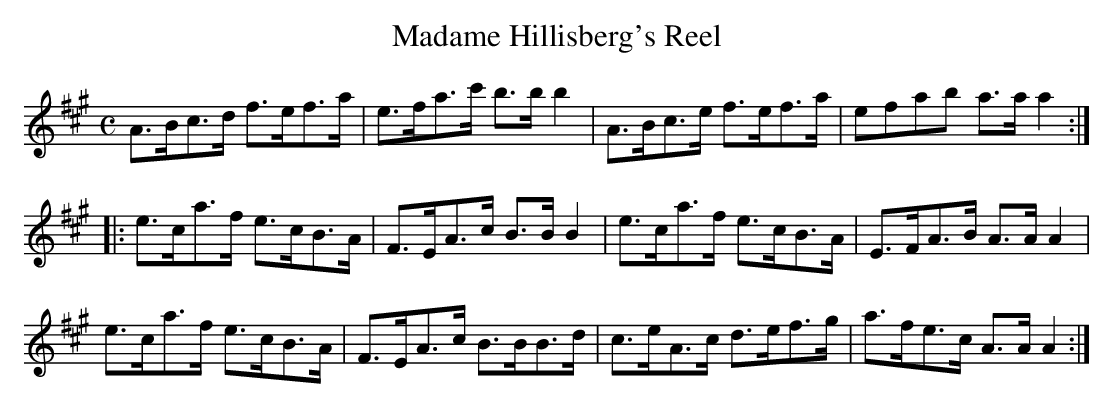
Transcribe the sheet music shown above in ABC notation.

X:1
T:Madame Hillisberg's Reel
M:C
L:1/8
K:A
A>Bc>d f>ef>a | e>fa>c' b>b b2 | A>Bc>e f>ef>a | efab a>a a2 :|
|: e>ca>f e>cB>A | F>EA>c B>B B2 | e>ca>f e>cB>A | E>FA>B A>A A2 |
e>ca>f e>cB>A | F>EA>c B>BB>d | c>eA>c d>ef>g | a>fe>c A>A A2 :|]
